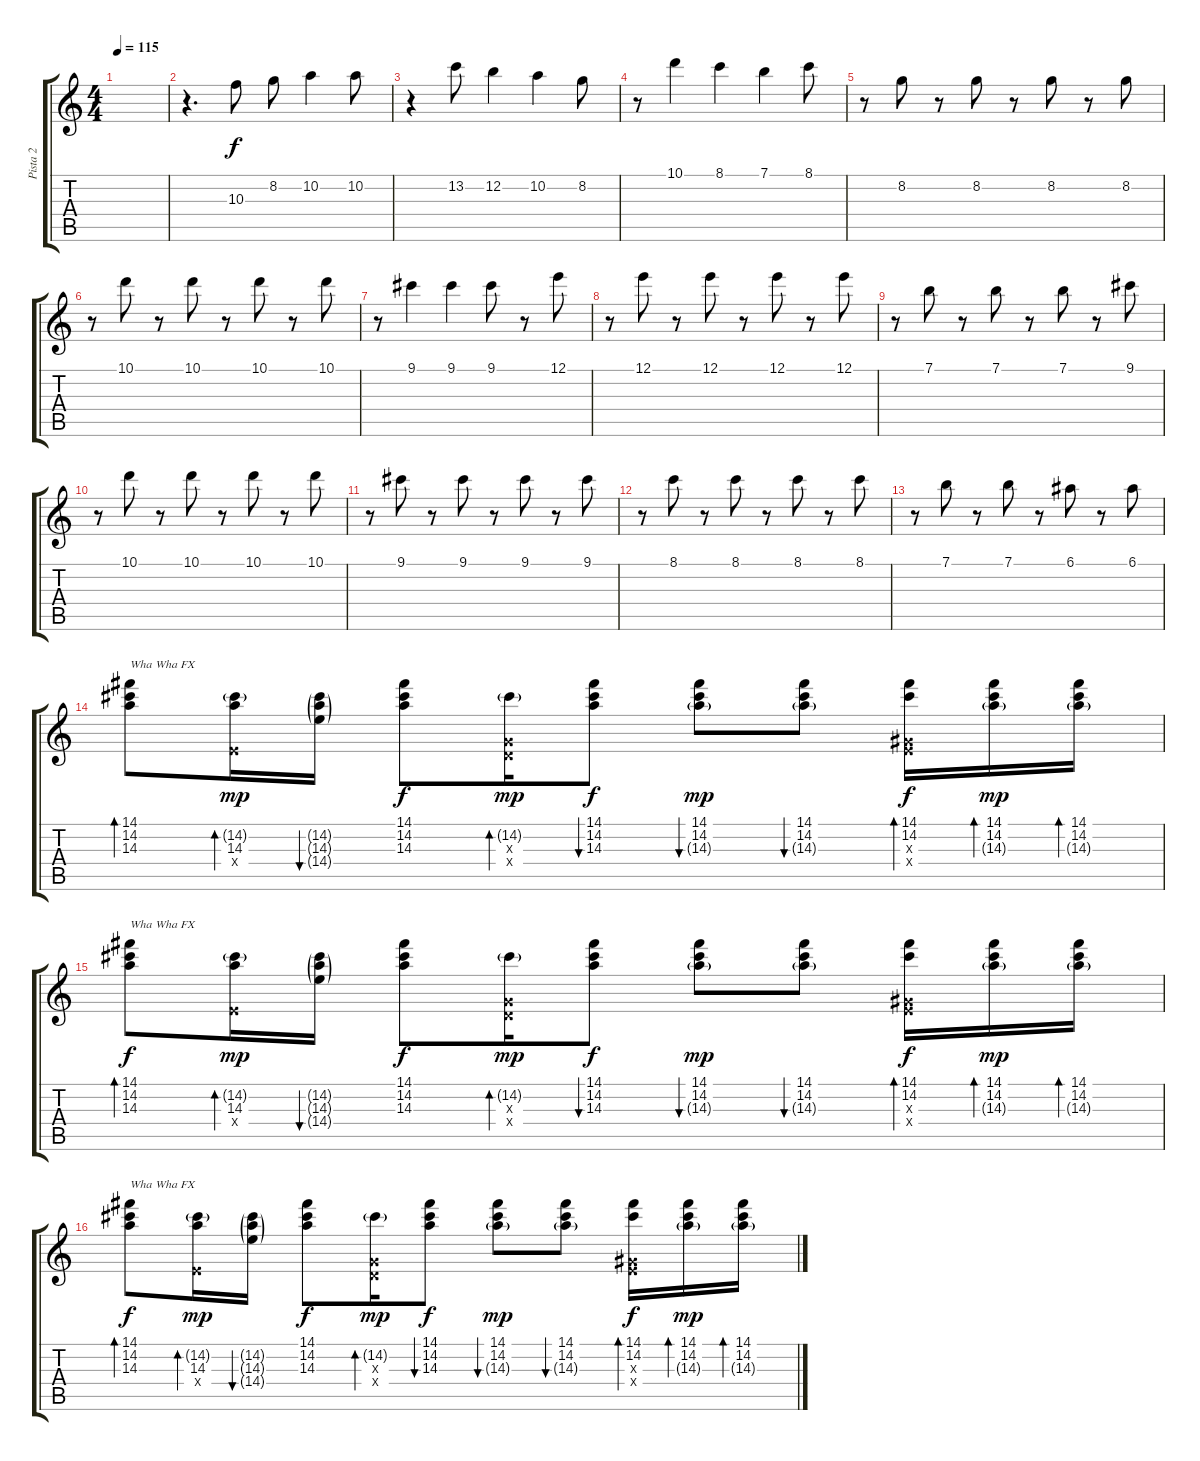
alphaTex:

\track ("Pista 2" "Pista 2") {instrument electricguitarclean}
\staff {score tabs}
\tuning (E4 B3 G3 D3 A2 E2) {hide}
\ts (4 4)
\tempo 115
\clef g2
\ks c
|
r.4{d instrument musicbox} 10.3.8{dy f} 8.2.8 10.2.4 10.2.8 |
r.4 13.2.8 12.2.4 10.2.4 8.2.8 |
r.8 10.1.4 8.1.4 7.1.4 8.1.8 |
r.8 8.2.8 r.8 8.2.8 r.8 8.2.8 r.8 8.2.8 |
r.8 10.1.8 r.8 10.1.8 r.8 10.1.8 r.8 10.1.8 |
r.8 9.1.4 9.1.4 9.1.8 r.8 12.1.8 |
r.8 12.1.8 r.8 12.1.8 r.8 12.1.8 r.8 12.1.8 |
r.8 7.1.8 r.8 7.1.8 r.8 7.1.8 r.8 9.1.8 |
r.8 10.1.8 r.8 10.1.8 r.8 10.1.8 r.8 10.1.8 |
r.8 9.1.8 r.8 9.1.8 r.8 9.1.8 r.8 9.1.8 |
r.8 8.1.8 r.8 8.1.8 r.8 8.1.8 r.8 8.1.8 |
r.8 7.1.8 r.8 7.1.8 r.8 6.1.8 r.8 6.1.8 |
(14.1 14.2 14.3).8{bd 60 txt "Wha Wha FX" instrument electricguitarclean} (14.2{g} 14.3 2.4{x}).16{bd 60 dy mp} (14.2{g} 14.3{g} 14.4{g}).16{bu 60} (14.1 14.2 14.3).8{dy f} (14.2{g} 0.3{x} 0.4{x}).16{bd 60 dy mp} (14.1 14.2 14.3).8{bu 60 dy f} (14.1 14.2 14.3{g}).8{bu 60 dy mp} (14.1 14.2 14.3{g}).8{bu 60} (14.1 14.2 1.3{x} 2.4{x}).16{bd 60 dy f} (14.1 14.2 14.3{g}).16{bd 60 dy mp} (14.1 14.2 14.3{g}).16{bd 60} |
(14.1 14.2 14.3).8{bd 60 txt "Wha Wha FX" dy f} (14.2{g} 14.3 2.4{x}).16{bd 60 dy mp} (14.2{g} 14.3{g} 14.4{g}).16{bu 60} (14.1 14.2 14.3).8{dy f} (14.2{g} 0.3{x} 0.4{x}).16{bd 60 dy mp} (14.1 14.2 14.3).8{bu 60 dy f} (14.1 14.2 14.3{g}).8{bu 60 dy mp} (14.1 14.2 14.3{g}).8{bu 60} (14.1 14.2 1.3{x} 2.4{x}).16{bd 60 dy f} (14.1 14.2 14.3{g}).16{bd 60 dy mp} (14.1 14.2 14.3{g}).16{bd 60} |
(14.1 14.2 14.3).8{bd 60 txt "Wha Wha FX" dy f} (14.2{g} 14.3 2.4{x}).16{bd 60 dy mp} (14.2{g} 14.3{g} 14.4{g}).16{bu 60} (14.1 14.2 14.3).8{dy f} (14.2{g} 0.3{x} 0.4{x}).16{bd 60 dy mp} (14.1 14.2 14.3).8{bu 60 dy f} (14.1 14.2 14.3{g}).8{bu 60 dy mp} (14.1 14.2 14.3{g}).8{bu 60} (14.1 14.2 1.3{x} 2.4{x}).16{bd 60 dy f} (14.1 14.2 14.3{g}).16{bd 60 dy mp} (14.1 14.2 14.3{g}).16{bd 60}
